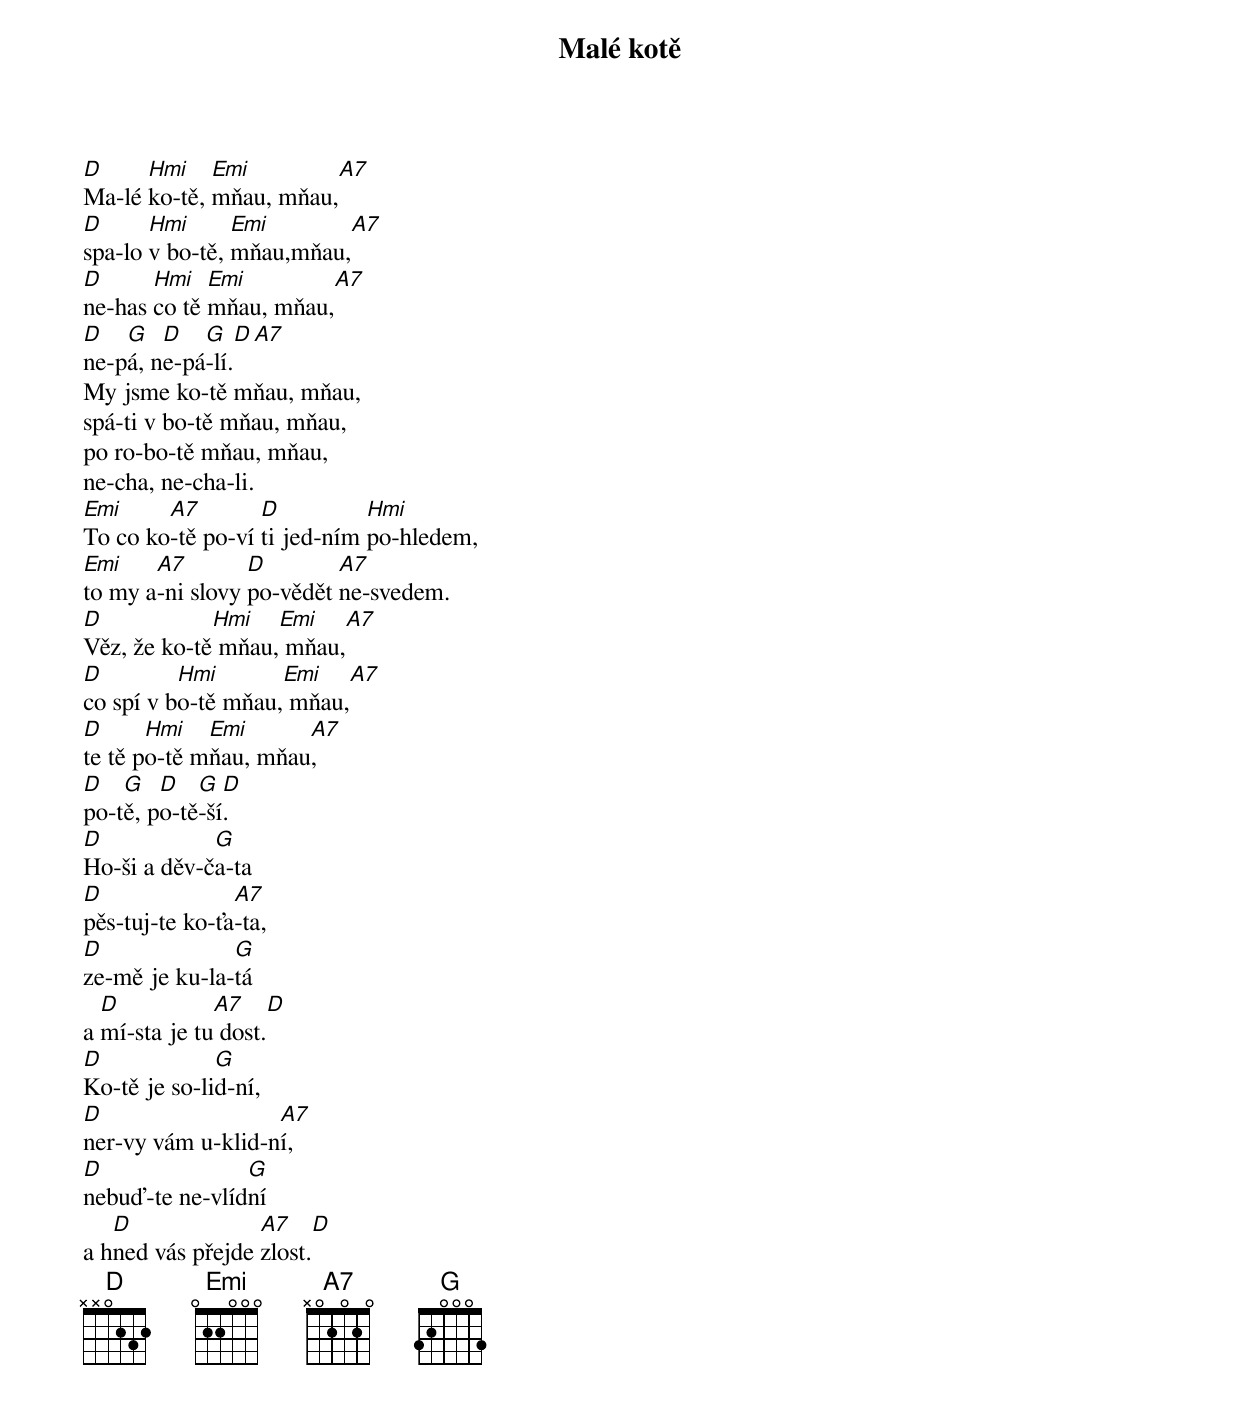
Malé kotě

D     Hmi    Emi        A7
Ma-lé ko-tě, mňau, mňau,
D      Hmi      Emi       A7
spa-lo v bo-tě, mňau,mňau,
D      Hmi   Emi        A7
ne-has co tě mňau, mňau,
D   G   D   G   D A7
ne-pá, ne-pá-lí.
My jsme ko-tě mňau, mňau,
spá-ti v bo-tě mňau, mňau,
po ro-bo-tě mňau, mňau,
ne-cha, ne-cha-li.
Emi     A7        D          Hmi
To co ko-tě po-ví ti jed-ním po-hledem,
Emi    A7        D        A7
to my a-ni slovy po-vědět ne-svedem.
D            Hmi   Emi   A7
Věz, že ko-tě mňau, mňau,
D         Hmi       Emi   A7
co spí v bo-tě mňau, mňau,
D      Hmi   Emi      A7
te tě po-tě mňau, mňau,
D   G   D   G  D
po-tě, po-tě-ší.
D            G
Ho-ši a děv-ča-ta
D               A7
pěs-tuj-te ko-ťa-ta,
D              G
ze-mě je ku-la-tá
  D           A7    D
a mí-sta je tu dost.
D             G
Ko-tě je so-lid-ní,
D                  A7
ner-vy vám u-klid-ní,
D               G
nebuď-te ne-vlídní
   D              A7    D
a hned vás přejde zlost.
